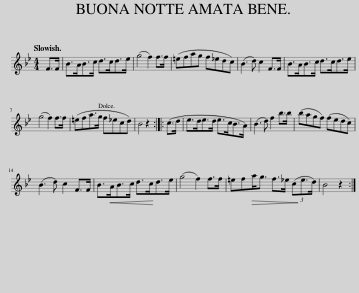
X:1
L:1/8
Q:1/4=120
M:4/4
I:linebreak $
K:Bb
V:1 treble
V:1
 F>F | B>AB>c d>cd>e | (g4 f2) f>f | (=efag f_edc) | (B3 d) c2 F>F | %5
 B>AB>c d>cd>e |$ (g4 f2) f>f | (=efa>g f_ecd) | B4 z2 :: (c>d | %10
 e>de>d e>cB>A) | (B3 d) f2 b>b | (bagf) (fedc) |$ (B3 d) c2 F>F | B>!<(!AB>c d>c!<)!d>e | %15
 (g4 f2) f>f | =ef!>(!a<g f>_e (3(c!>)!e3/2d/) | B4 z2 :| %18
